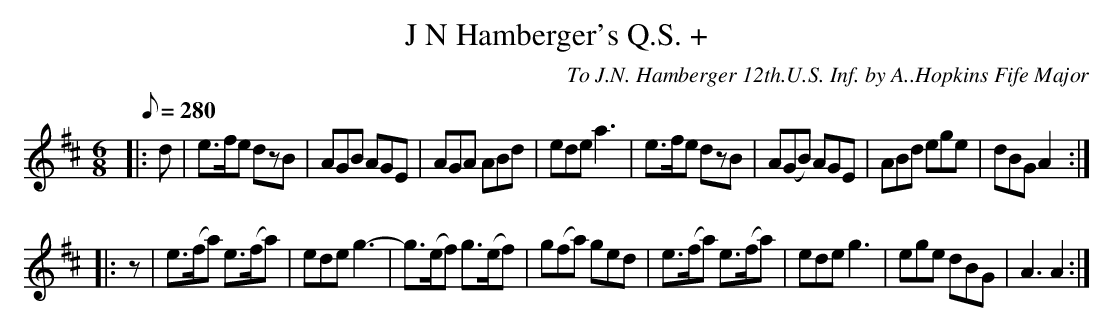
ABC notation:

X:1
T:J N Hamberger's Q.S. +
C:To J.N. Hamberger 12th.U.S. Inf. by A..Hopkins Fife Major
M:6/8
L:1/8
Q:1/8=280
K:D
|: d|e>fe dzB|AGB AGE|AGA ABd|ede a3|e>fe dzB|A(GB) AGE|ABd ege|dBG A2 :|
|: z|e>(fa) e>(fa)|ede g3|-g>(ef) g>(ef)|g(fa) ged|e>(fa) e>(fa)|ede g3|ege dBG|A3 A2 :|
